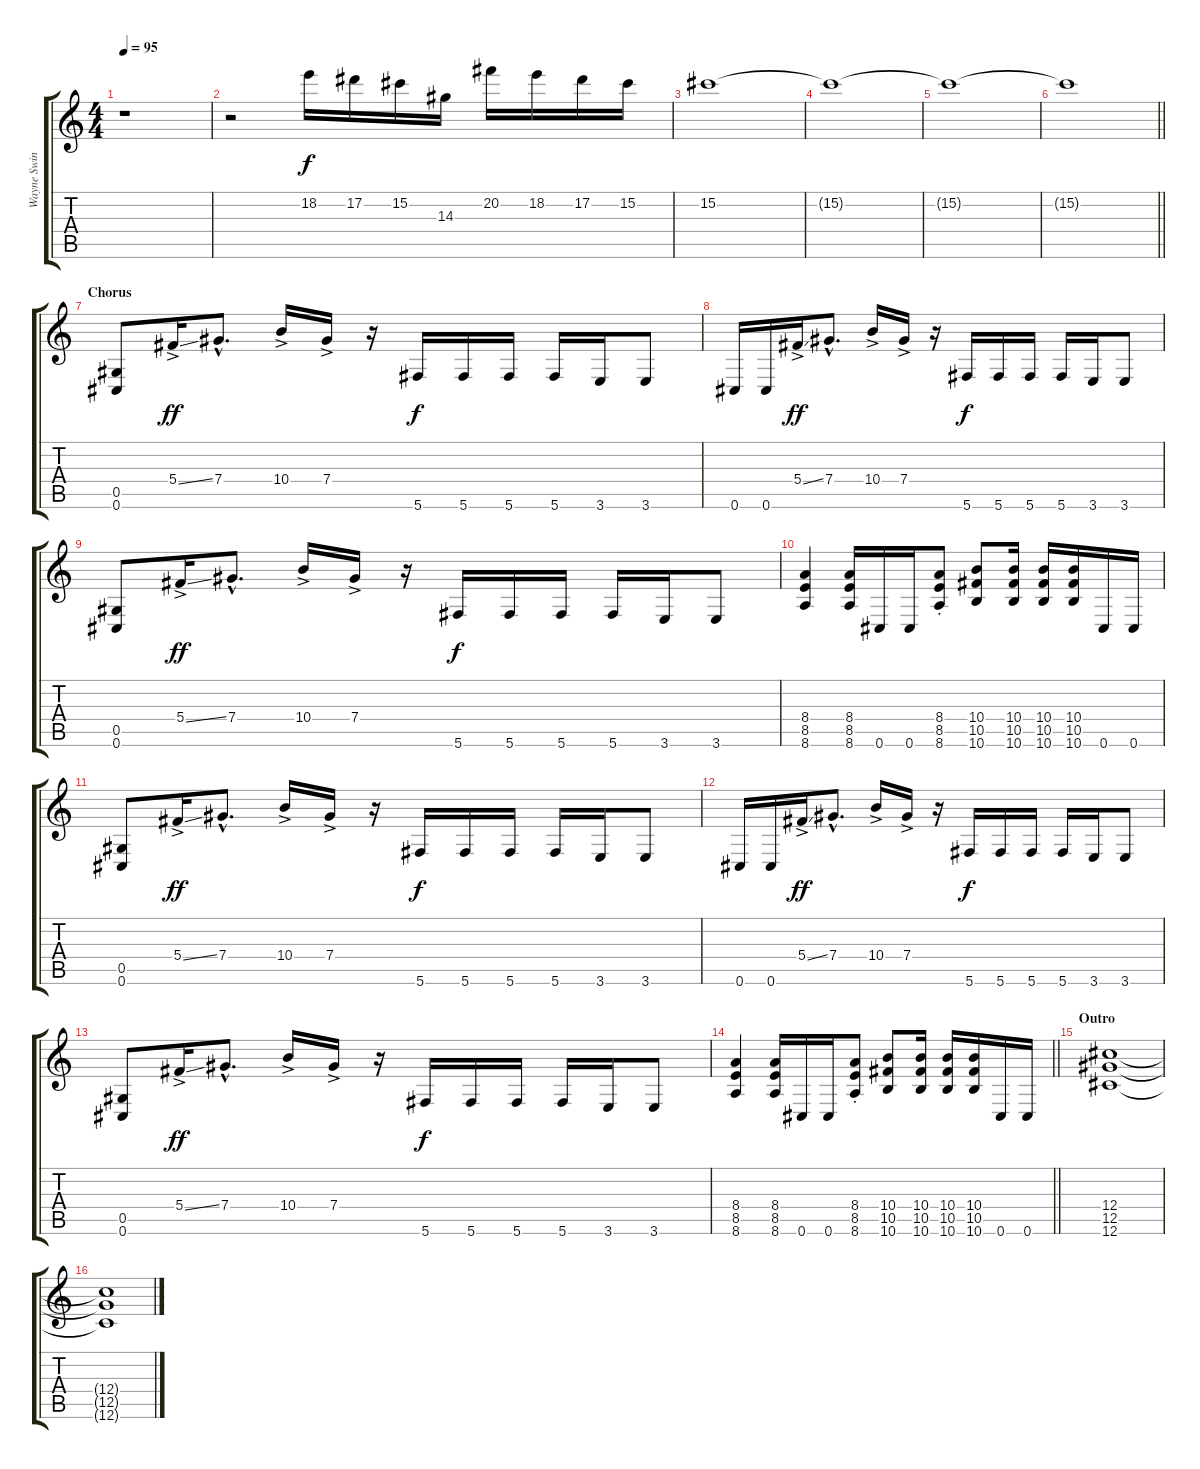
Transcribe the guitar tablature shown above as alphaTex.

\track ("Wayne Swinny (Lead Guitar)" "Wayne Swin") {instrument distortionguitar}
\staff {score tabs}
\tuning (Eb4 Bb3 Gb3 Db3 Ab2 Db2) {hide}
\ts (4 4)
\tempo 95
\clef g2
\ks c
r.1{dy f} |
r.2 18.2.16{volume 12} 17.2.16 15.2.16 14.3.16 20.2.16 18.2.16 17.2.16 15.2.16 |
15.2.1{volume 0} |
15.2{t}.1 |
15.2{t}.1 |
\barLineRight lightlight
15.2{t}.1 |
\section ("" "Chorus")
(0.5 0.6).8{volume 13} 5.4{ss ac}.16{dy ff} 7.4{hac}.8{d} 10.4{ac}.16 7.4{ac}.16 r.16 5.6.16{dy f} 5.6.16 5.6.16 5.6.16 3.6.16 3.6.8 |
0.6.16 0.6.16 5.4{ss ac}.16{dy ff} 7.4{hac}.8{d} 10.4{ac}.16 7.4{ac}.16 r.16 5.6.16{dy f} 5.6.16 5.6.16 5.6.16 3.6.16 3.6.8 |
(0.5 0.6).8 5.4{ss ac}.16{dy ff} 7.4{hac}.8{d} 10.4{ac}.16 7.4{ac}.16 r.16 5.6.16{dy f} 5.6.16 5.6.16 5.6.16 3.6.16 3.6.8 |
(8.4 8.5 8.6).4 (8.4 8.5 8.6).16 0.6.16 0.6.16 (8.4{st} 8.5{st} 8.6{st}).8 (10.4 10.5 10.6).8 (10.4 10.5 10.6).16 (10.4 10.5 10.6).16 (10.4 10.5 10.6).16 0.6.16 0.6.16 |
(0.5 0.6).8 5.4{ss ac}.16{dy ff} 7.4{hac}.8{d} 10.4{ac}.16 7.4{ac}.16 r.16 5.6.16{dy f} 5.6.16 5.6.16 5.6.16 3.6.16 3.6.8 |
0.6.16 0.6.16 5.4{ss ac}.16{dy ff} 7.4{hac}.8{d} 10.4{ac}.16 7.4{ac}.16 r.16 5.6.16{dy f} 5.6.16 5.6.16 5.6.16 3.6.16 3.6.8 |
(0.5 0.6).8 5.4{ss ac}.16{dy ff} 7.4{hac}.8{d} 10.4{ac}.16 7.4{ac}.16 r.16 5.6.16{dy f} 5.6.16 5.6.16 5.6.16 3.6.16 3.6.8 |
\barLineRight lightlight
(8.4 8.5 8.6).4 (8.4 8.5 8.6).16 0.6.16 0.6.16 (8.4{st} 8.5{st} 8.6{st}).8 (10.4 10.5 10.6).8 (10.4 10.5 10.6).16 (10.4 10.5 10.6).16 (10.4 10.5 10.6).16 0.6.16 0.6.16 |
\section ("" "Outro")
(12.4 12.5 12.6).1 |
(12.4{t} 12.5{t} 12.6{t}).1
